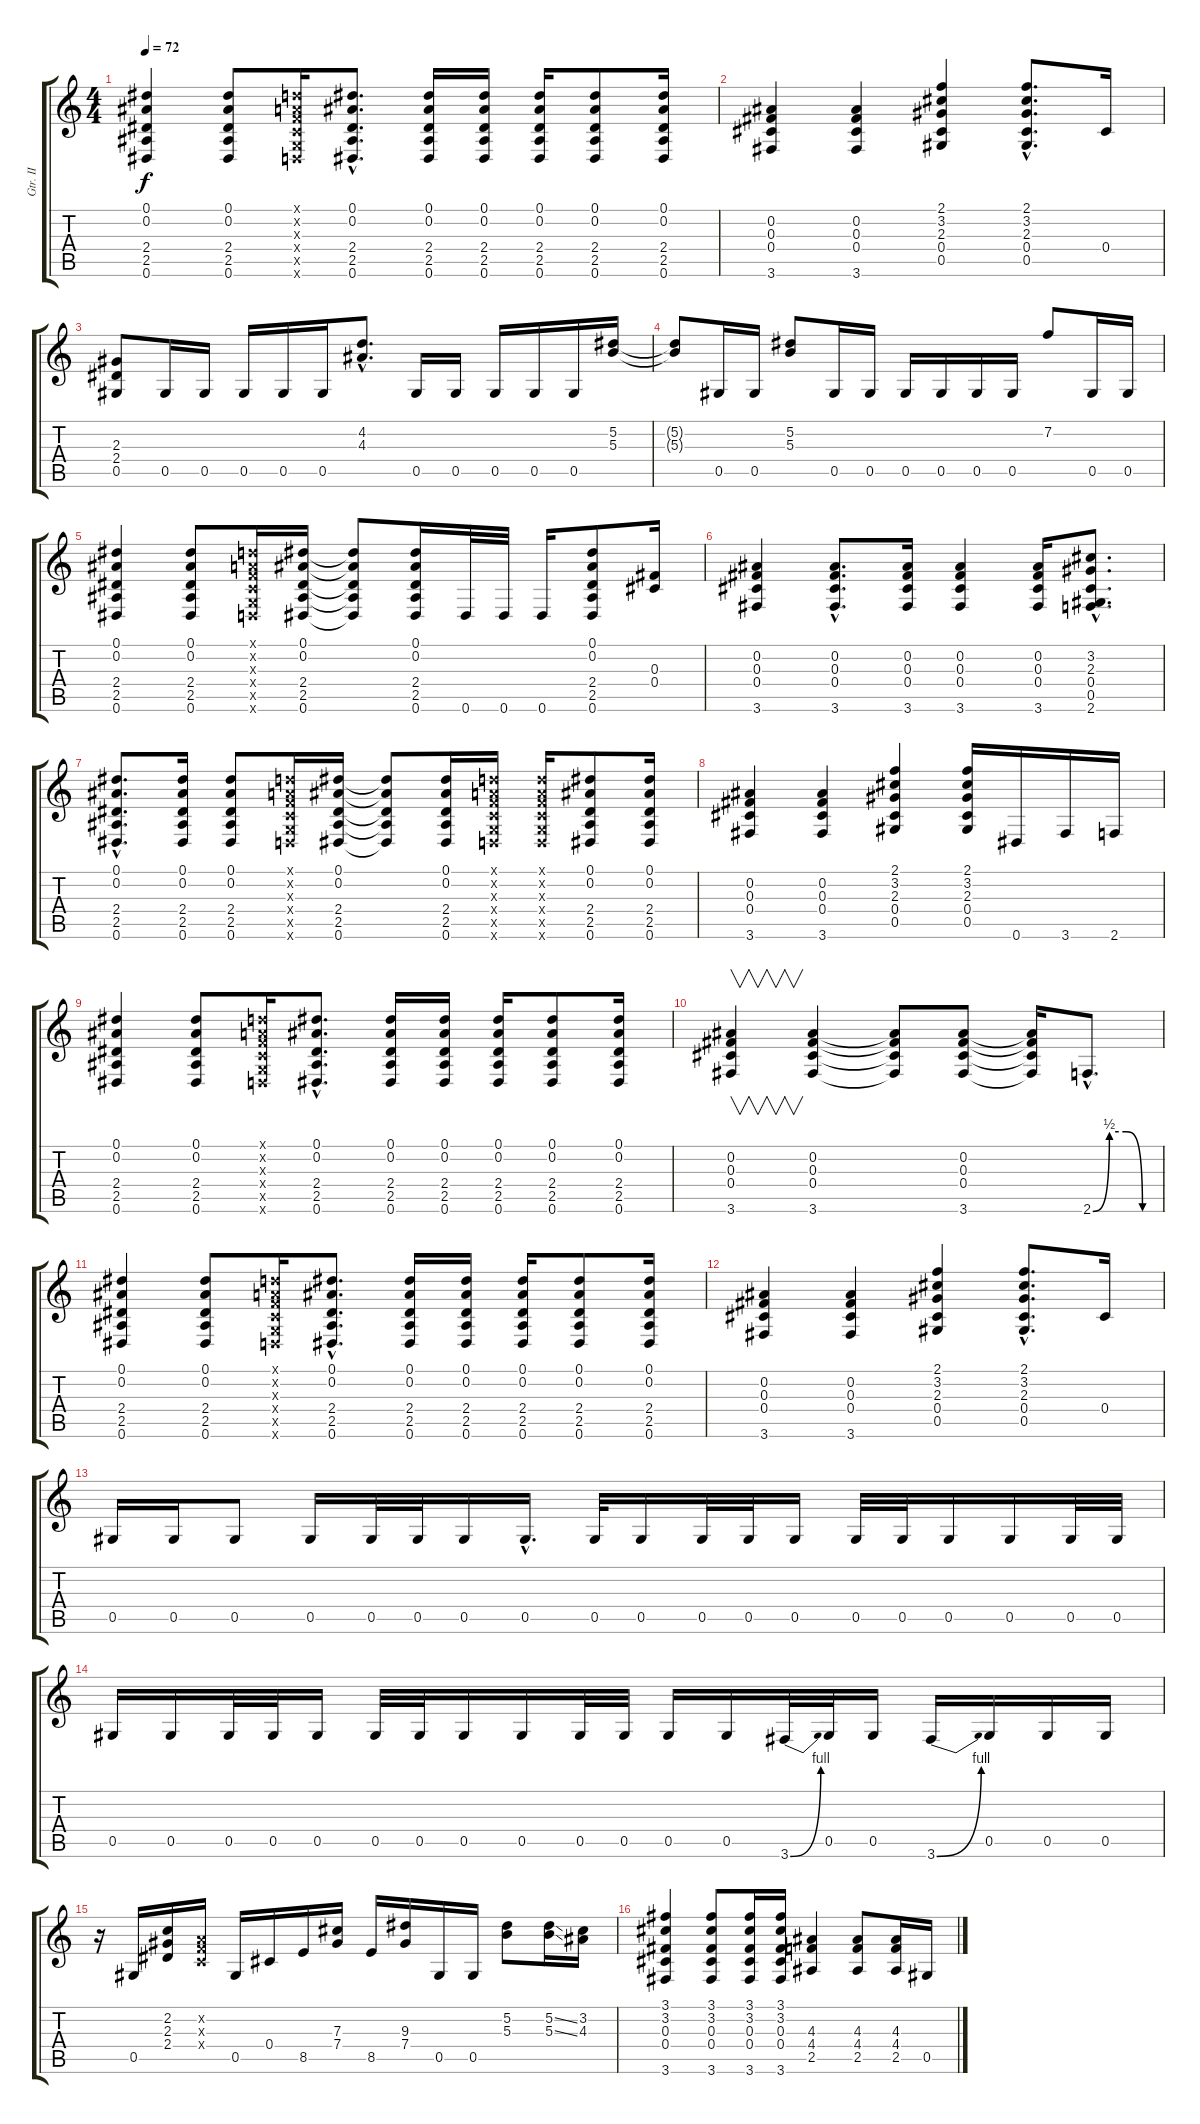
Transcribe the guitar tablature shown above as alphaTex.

\track ("Gtr. II" "Gtr. II") {instrument electricguitarclean}
\staff {score tabs}
\tuning (Eb4 Bb3 Gb3 Db3 Ab2 Eb2) {hide}
\ts (4 4)
\tempo 72
\clef g2
\ks c
(0.1 0.2 2.4 2.5 0.6).4{dy f} (0.1 0.2 2.4 2.5 0.6).8 (-1.1{x} -1.2{x} -1.3{x} -1.4{x} -1.5{x} -1.6{x}).16 (0.1{hac} 0.2{hac} 2.4{hac} 2.5{hac} 0.6{hac}).8{d} (0.1 0.2 2.4 2.5 0.6).16 (0.1 0.2 2.4 2.5 0.6).16 (0.1 0.2 2.4 2.5 0.6).16 (0.1 0.2 2.4 2.5 0.6).8 (0.1 0.2 2.4 2.5 0.6).16 |
(0.2 0.3 0.4 3.6).4 (0.2 0.3 0.4 3.6).4 (2.1 3.2 2.3 0.4 0.5).4 (2.1{hac} 3.2{hac} 2.3{hac} 0.4{hac} 0.5{hac}).8{d} 0.4.16 |
(2.3 2.4 0.5).8 0.5.16 0.5.16 0.5.16 0.5.16 0.5.16 (4.2{hac} 4.3{hac}).8{d} 0.5.16 0.5.16 0.5.16 0.5.16 0.5.16 (5.2 5.3).16 |
(5.2{t} 5.3{t}).8 0.5.16 0.5.16 (5.2 5.3).8 0.5.16 0.5.16 0.5.16 0.5.16 0.5.16 0.5.16 7.2.8 0.5.16 0.5.16 |
(0.1 0.2 2.4 2.5 0.6).4 (0.1 0.2 2.4 2.5 0.6).8 (-1.1{x} -1.2{x} -1.3{x} -1.4{x} -1.5{x} -1.6{x}).16 (0.1 0.2 2.4 2.5 0.6).16 (0.1{t} 0.2{t} 2.4{t} 2.5{t} 0.6{t}).8 (0.1 0.2 2.4 2.5 0.6).16 0.6.32 0.6.32 0.6.16 (0.1 0.2 2.4 2.5 0.6).8 (0.3 0.4).16 |
(0.2 0.3 0.4 3.6).4 (0.2{hac} 0.3{hac} 0.4{hac} 3.6{hac}).8{d} (0.2 0.3 0.4 3.6).16 (0.2 0.3 0.4 3.6).4 (0.2 0.3 0.4 3.6).16 (3.2{hac} 2.3{hac} 0.4{hac} 0.5{hac} 2.6{hac}).8{d} |
(0.1{hac} 0.2{hac} 2.4{hac} 2.5{hac} 0.6{hac}).8{d} (0.1 0.2 2.4 2.5 0.6).16 (0.1 0.2 2.4 2.5 0.6).8 (-1.1{x} -1.2{x} -1.3{x} -1.4{x} -1.5{x} -1.6{x}).16 (0.1 0.2 2.4 2.5 0.6).16 (0.1{t} 0.2{t} 2.4{t} 2.5{t} 0.6{t}).8 (0.1 0.2 2.4 2.5 0.6).16 (-1.1{x} -1.2{x} -1.3{x} -1.4{x} -1.5{x} -1.6{x}).16 (-1.1{x} -1.2{x} -1.3{x} -1.4{x} -1.5{x} -1.6{x}).16 (0.1 0.2 2.4 2.5 0.6).8 (0.1 0.2 2.4 2.5 0.6).16 |
(0.2 0.3 0.4 3.6).4 (0.2 0.3 0.4 3.6).4 (2.1 3.2 2.3 0.4 0.5).4 (2.1 3.2 2.3 0.4 0.5).16 0.6.16 3.6.16 2.6.16 |
(0.1 0.2 2.4 2.5 0.6).4 (0.1 0.2 2.4 2.5 0.6).8 (-1.1{x} -1.2{x} -1.3{x} -1.4{x} -1.5{x} -1.6{x}).16 (0.1{hac} 0.2{hac} 2.4{hac} 2.5{hac} 0.6{hac}).8{d} (0.1 0.2 2.4 2.5 0.6).16 (0.1 0.2 2.4 2.5 0.6).16 (0.1 0.2 2.4 2.5 0.6).16 (0.1 0.2 2.4 2.5 0.6).8 (0.1 0.2 2.4 2.5 0.6).16 |
(0.2 0.3 0.4 3.6).4{v} (0.2 0.3 0.4 3.6).4 (0.2{t} 0.3{t} 0.4{t} 3.6{t}).8 (0.2 0.3 0.4 3.6).8 (0.2{t} 0.3{t} 0.4{t} 3.6{t}).16 2.6{be (custom 0 0 15 2 30 2 45 0 60 0) hac}.8{d} |
(0.1 0.2 2.4 2.5 0.6).4 (0.1 0.2 2.4 2.5 0.6).8 (-1.1{x} -1.2{x} -1.3{x} -1.4{x} -1.5{x} -1.6{x}).16 (0.1{hac} 0.2{hac} 2.4{hac} 2.5{hac} 0.6{hac}).8{d} (0.1 0.2 2.4 2.5 0.6).16 (0.1 0.2 2.4 2.5 0.6).16 (0.1 0.2 2.4 2.5 0.6).16 (0.1 0.2 2.4 2.5 0.6).8 (0.1 0.2 2.4 2.5 0.6).16 |
(0.2 0.3 0.4 3.6).4 (0.2 0.3 0.4 3.6).4 (2.1 3.2 2.3 0.4 0.5).4 (2.1{hac} 3.2{hac} 2.3{hac} 0.4{hac} 0.5{hac}).8{d} 0.4.16 |
0.5.16 0.5.16 0.5.8 0.5.16 0.5.32 0.5.32 0.5.16 0.5{hac}.16{d} 0.5.32 0.5.16 0.5.32 0.5.32 0.5.16 0.5.32 0.5.32 0.5.16 0.5.16 0.5.32 0.5.32 |
0.5.16 0.5.16 0.5.32 0.5.32 0.5.16 0.5.32 0.5.32 0.5.16 0.5.16 0.5.32 0.5.32 0.5.16 0.5.16 3.6{be (bend 0 0 60 4)}.32 0.5.32 0.5.16 3.6{be (bend 0 0 60 4)}.16 0.5.16 0.5.16 0.5.16 |
r.16 0.5.16 (2.2 2.3 2.4).16 (-1.2{x} -1.3{x} -1.4{x}).16 0.5.16 0.4.16 8.5.16 (7.3 7.4).16 8.5.16 (9.3 7.4).16 0.5.16 0.5.16 (5.2 5.3).8 (5.2{ss} 5.3{ss}).16 (3.2 4.3).16 |
(3.1 3.2 0.3 0.4 3.6).4 (3.1 3.2 0.3 0.4 3.6).8 (3.1 3.2 0.3 0.4 3.6).16 (3.1 3.2 0.3 0.4 3.6).16 (4.3 4.4 2.5).4 (4.3 4.4 2.5).8 (4.3 4.4 2.5).16 0.5.16
